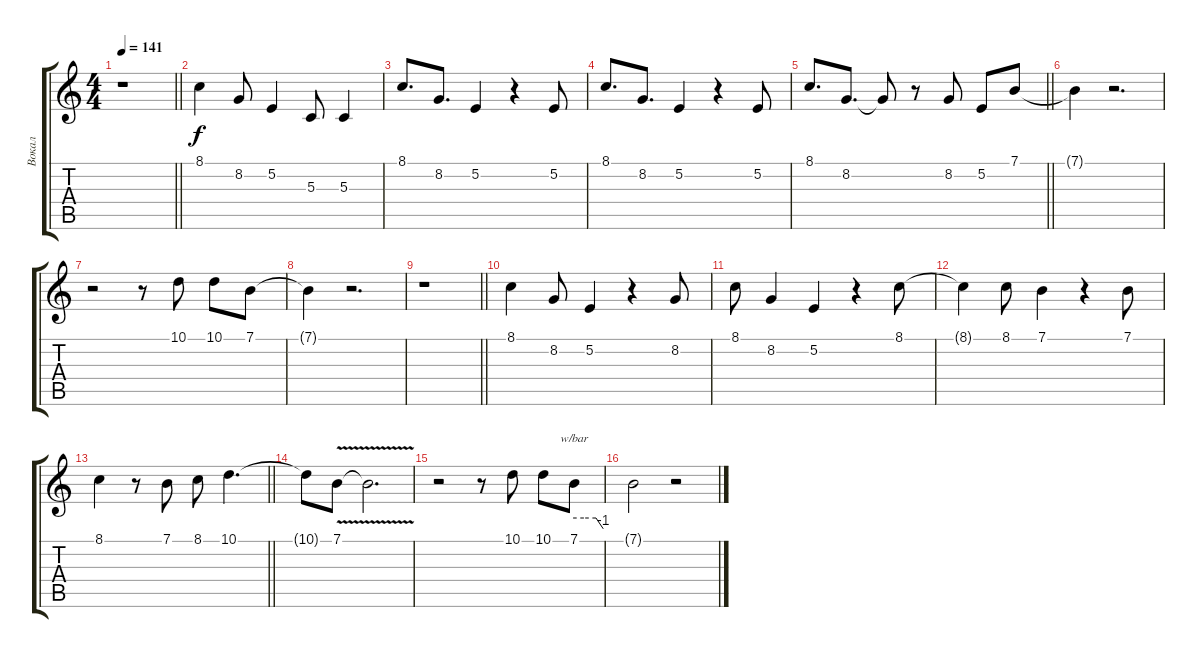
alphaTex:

\track ("Вокал" "Вокал") {instrument oboe}
\staff {score tabs}
\tuning (E4 B3 G3 D3 A2 E2) {hide}
\ts (4 4)
\tempo 141
\clef g2
\barLineRight lightlight
\ks c
r.1{dy f} |
8.1.4 8.2.8 5.2.4 5.3.8 5.3.4 |
8.1.8{d} 8.2.8{d} 5.2.4 r.4 5.2.8 |
8.1.8{d} 8.2.8{d} 5.2.4 r.4 5.2.8 |
\barLineRight lightlight
8.1.8{d} 8.2.8{d} 8.2{t}.8 r.8 8.2.8 5.2.8 7.1.8 |
7.1{t}.4 r.2{d} |
r.2 r.8 10.1.8 10.1.8 7.1.8 |
7.1{t}.4 r.2{d} |
\barLineRight lightlight
r.1 |
8.1.4 8.2.8 5.2.4 r.4 8.2.8 |
8.1.8 8.2.4 5.2.4 r.4 8.1.8 |
8.1{t}.4 8.1.8 7.1.4 r.4 7.1.8 |
\barLineRight lightlight
8.1.4 r.8 7.1.8 8.1.8 10.1.4{d} |
10.1{t}.8 7.1{v}.8 7.1{t}.2{d} |
r.2 r.8 10.1.8 10.1.8 7.1.8{tbe (custom default 0 0 20 0 45 0 60 -4)} |
7.1{t}.2 r.2
